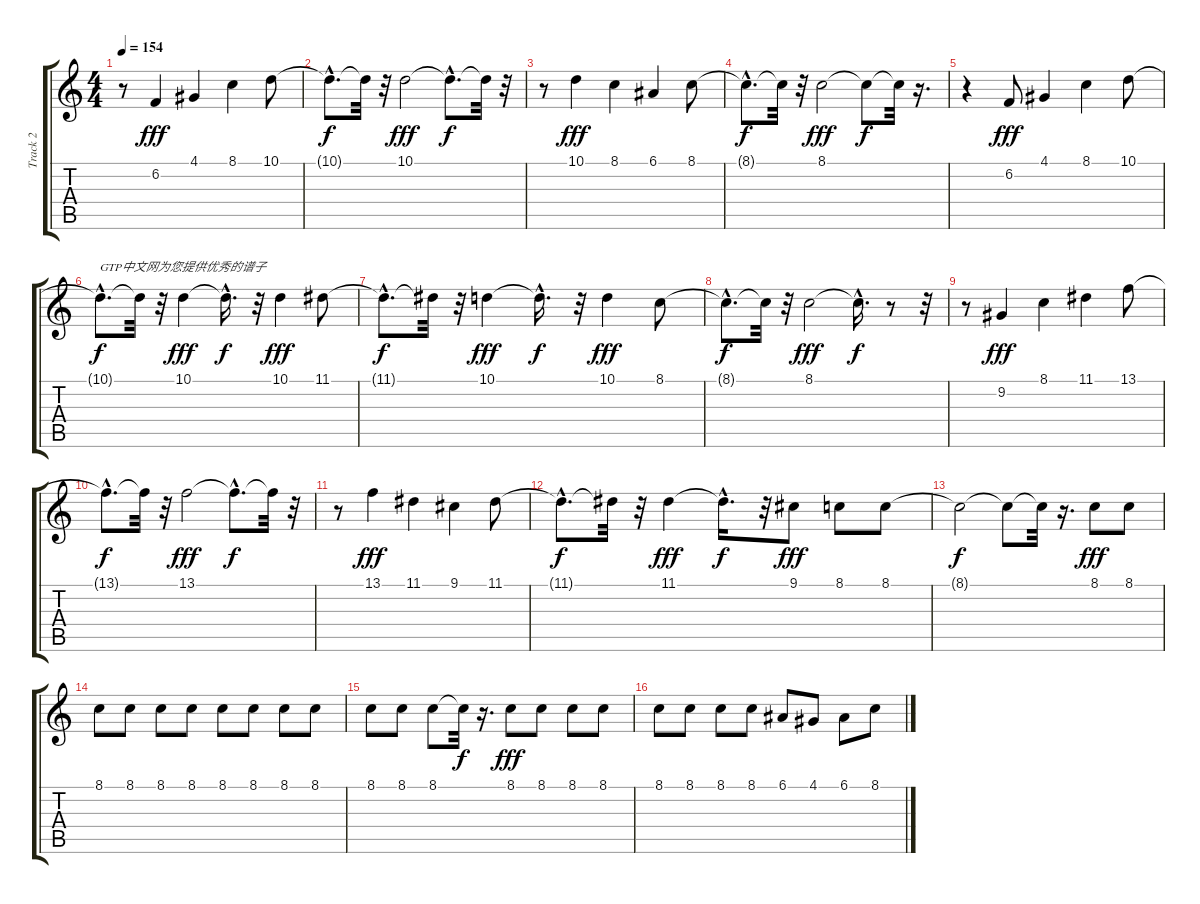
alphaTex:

\track ("Track 2" "Track 2") {instrument lead1square}
\staff {score tabs}
\tuning (E4 B3 G3 D3 A2 E2) {hide}
\ts (4 4)
\tempo 154
\clef g2
\ks c
r.8{dy fff instrument lead1square} 6.2.4 4.1.4 8.1.4 10.1.8 |
10.1{hac t}.8{d dy f} 10.1{t}.32 r.32 10.1.2{dy fff} 10.1{hac t}.8{d dy f} 10.1{t}.32 r.32 |
r.8 10.1.4{dy fff} 8.1.4 6.1.4 8.1.8 |
8.1{hac t}.8{d dy f} 8.1{t}.32 r.32 8.1.2{dy fff} 8.1{t}.8{dy f} 8.1{t}.32 r.16{d} |
r.4 6.2.8{dy fff} 4.1.4 8.1.4 10.1.8 |
10.1{hac t}.8{d txt "GTP中文网为您提供优秀的谱子" dy f} 10.1{t}.32 r.32 10.1.4{dy fff} 10.1{hac t}.16{d dy f} r.32 10.1.4{dy fff} 11.1.8 |
11.1{hac t}.8{d dy f} 11.1{t}.32 r.32 10.1.4{dy fff} 10.1{hac t}.16{d dy f} r.32 10.1.4{dy fff} 8.1.8 |
8.1{hac t}.8{d dy f} 8.1{t}.32 r.32 8.1.2{dy fff} 8.1{hac t}.16{d dy f} r.8 r.32 |
r.8 9.2.4{dy fff} 8.1.4 11.1.4 13.1.8 |
13.1{hac t}.8{d dy f} 13.1{t}.32 r.32 13.1.2{dy fff} 13.1{hac t}.8{d dy f} 13.1{t}.32 r.32 |
r.8 13.1.4{dy fff} 11.1.4 9.1.4 11.1.8 |
11.1{hac t}.8{d dy f} 11.1{t}.32 r.32 11.1.4{dy fff} 11.1{hac t}.16{d dy f} r.32 9.1.8{dy fff} 8.1.8 8.1.8 |
8.1{t}.2{dy f} 8.1{t}.8 8.1{t}.32 r.16{d} 8.1.8{dy fff} 8.1.8 |
8.1.8 8.1.8 8.1.8 8.1.8 8.1.8 8.1.8 8.1.8 8.1.8 |
8.1.8 8.1.8 8.1.8 8.1{t}.32{dy f} r.16{d} 8.1.8{dy fff} 8.1.8 8.1.8 8.1.8 |
8.1.8 8.1.8 8.1.8 8.1.8 6.1.8 4.1.8 6.1.8 8.1.8
